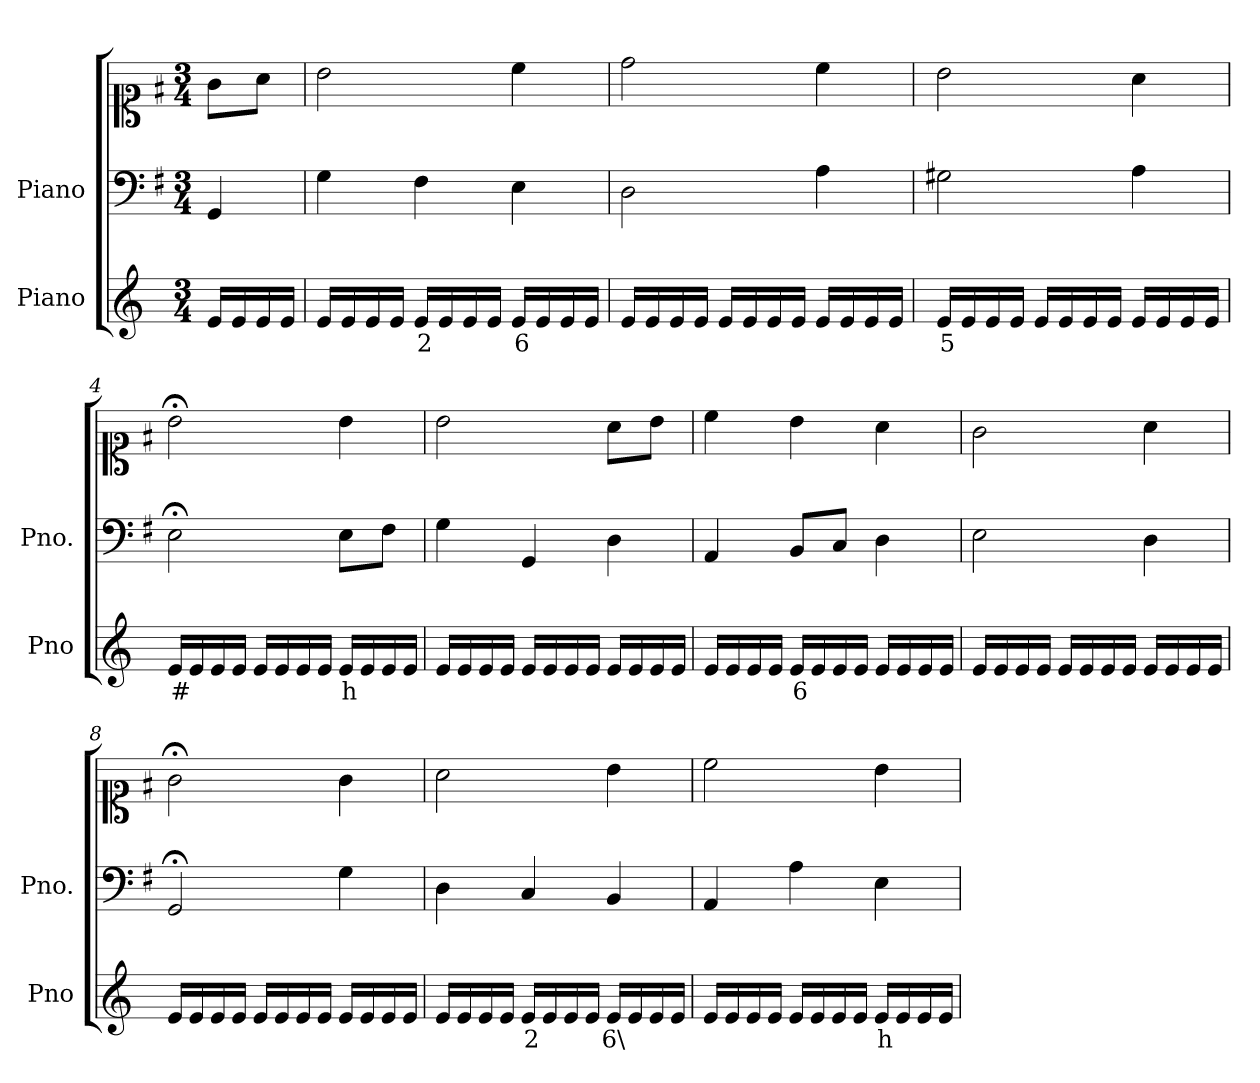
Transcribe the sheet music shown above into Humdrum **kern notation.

**kern	**text	**kern	**kern
*part2	*part2	*part1	*part1
*staff3	*staff3	*staff2	*staff1
*I"Piano	*	*I"Piano	*
*I'Pno	*	*I'Pno.	*
*clefG2	*	*clefF4	*clefC1
*k[]	*	*k[f#]	*k[f#]
*M3/4	*	*M3/4	*M3/4
=	=	=	=
16e/LL	.	4GG/	8g\L
16e/	.	.	.
16e/	.	.	8a\J
16e/JJ	.	.	.
=1	=1	=1	=1
16e/LL	.	4G\	2b\
16e/	.	.	.
16e/	.	.	.
16e/JJ	.	.	.
!	!LO:LY:b	!	!
16e/LL	2	4F#\	.
16e/	.	.	.
16e/	.	.	.
16e/JJ	.	.	.
!	!LO:LY:b	!	!
16e/LL	6	4E\	4cc\
16e/	.	.	.
16e/	.	.	.
16e/JJ	.	.	.
=2	=2	=2	=2
16e/LL	.	2D\	2dd\
16e/	.	.	.
16e/	.	.	.
16e/JJ	.	.	.
16e/LL	.	.	.
16e/	.	.	.
16e/	.	.	.
16e/JJ	.	.	.
16e/LL	.	4A\	4cc\
16e/	.	.	.
16e/	.	.	.
16e/JJ	.	.	.
=3	=3	=3	=3
!	!LO:LY:b	!	!
16e/LL	5	2G#X\	2b\
16e/	.	.	.
16e/	.	.	.
16e/JJ	.	.	.
16e/LL	.	.	.
16e/	.	.	.
16e/	.	.	.
16e/JJ	.	.	.
16e/LL	.	4A\	4a\
16e/	.	.	.
16e/	.	.	.
16e/JJ	.	.	.
=4	=4	=4	=4
!	!LO:LY:b	!	!
16e/LL	#	2E;<\	2b;<\
16e/	.	.	.
16e/	.	.	.
16e/JJ	.	.	.
16e/LL	.	.	.
16e/	.	.	.
16e/	.	.	.
16e/JJ	.	.	.
!	!LO:LY:b	!	!
16e/LL	h	8E\L	4b\
16e/	.	.	.
!	!LO:LY:b	!	!
16e/	_	8F#\J	.
16e/JJ	.	.	.
=5	=5	=5	=5
16e/LL	.	4G\	2b\
16e/	.	.	.
16e/	.	.	.
16e/JJ	.	.	.
16e/LL	.	4GG/	.
16e/	.	.	.
16e/	.	.	.
16e/JJ	.	.	.
16e/LL	.	4D\	8a\L
16e/	.	.	.
16e/	.	.	8b\J
16e/JJ	.	.	.
=6	=6	=6	=6
16e/LL	.	4AA/	4cc\
16e/	.	.	.
16e/	.	.	.
16e/JJ	.	.	.
!	!LO:LY:b	!	!
16e/LL	6	8BB/L	4b\
16e/	.	.	.
16e/	.	8C/J	.
16e/JJ	.	.	.
16e/LL	.	4D\	4a\
16e/	.	.	.
16e/	.	.	.
16e/JJ	.	.	.
=7	=7	=7	=7
16e/LL	.	2E\	2g\
16e/	.	.	.
16e/	.	.	.
16e/JJ	.	.	.
16e/LL	.	.	.
16e/	.	.	.
16e/	.	.	.
16e/JJ	.	.	.
16e/LL	.	4D\	4a\
16e/	.	.	.
16e/	.	.	.
16e/JJ	.	.	.
=8	=8	=8	=8
16e/LL	.	2GG;</	2g;<\
16e/	.	.	.
16e/	.	.	.
16e/JJ	.	.	.
16e/LL	.	.	.
16e/	.	.	.
16e/	.	.	.
16e/JJ	.	.	.
16e/LL	.	4G\	4g\
16e/	.	.	.
16e/	.	.	.
16e/JJ	.	.	.
=9	=9	=9	=9
16e/LL	.	4D\	2a\
16e/	.	.	.
16e/	.	.	.
16e/JJ	.	.	.
!	!LO:LY:b	!	!
16e/LL	2	4C/	.
16e/	.	.	.
16e/	.	.	.
16e/JJ	.	.	.
!	!LO:LY:b	!	!
16e/LL	6\	4BB/	4b\
16e/	.	.	.
16e/	.	.	.
16e/JJ	.	.	.
=10	=10	=10	=10
16e/LL	.	4AA/	2cc\
16e/	.	.	.
16e/	.	.	.
16e/JJ	.	.	.
16e/LL	.	4A\	.
16e/	.	.	.
16e/	.	.	.
16e/JJ	.	.	.
!	!LO:LY:b	!	!
16e/LL	h	4E\	4b\
16e/	.	.	.
16e/	.	.	.
16e/JJ	.	.	.
=	=	=	=
*-	*-	*-	*-
